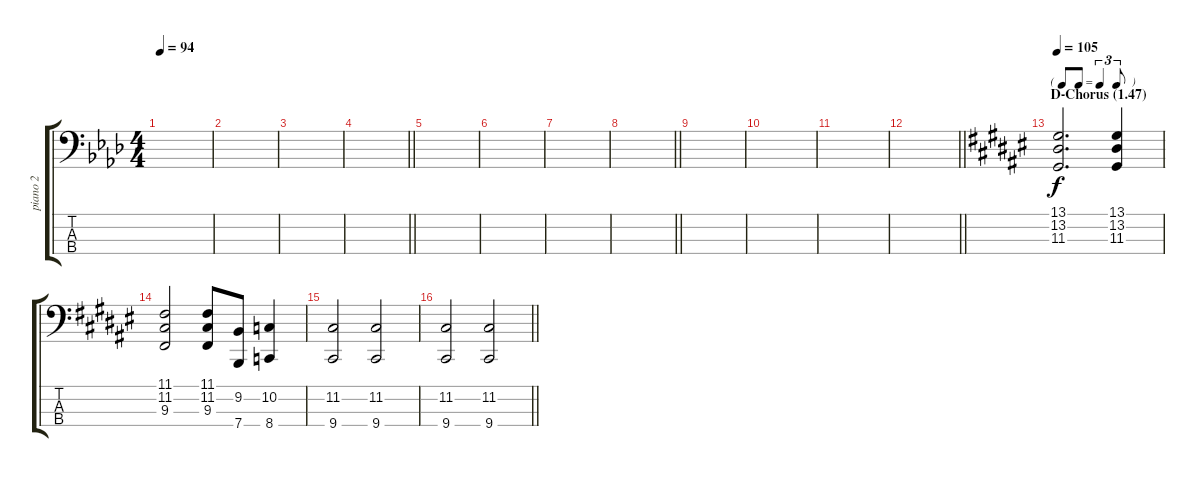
\track ("piano 2" "piano 2") {instrument acousticgrandpiano}
\staff {score tabs}
\tuning (G2 D2 A1 E1) {hide}
\ts (4 4)
\tempo 94
\clef f4
\ks ab
|
|
|
\barLineRight lightlight
|
|
|
|
\barLineRight lightlight
|
|
|
|
\barLineRight lightlight
|
\tf triplet8th
\section ("" "D-Chorus (1.47)")
\tempo 105
\ks f#
(13.1 13.2 11.3).2{d} (13.1 13.2 11.3).4 |
\ks d#minor
(11.1 11.2 9.3).2 (11.1 11.2 9.3).8 (9.2 7.4).8 (10.2 8.4).4 |
(11.2 9.4).2 (11.2 9.4).2 |
\barLineRight lightlight
(11.2 9.4).2 (11.2 9.4).2
